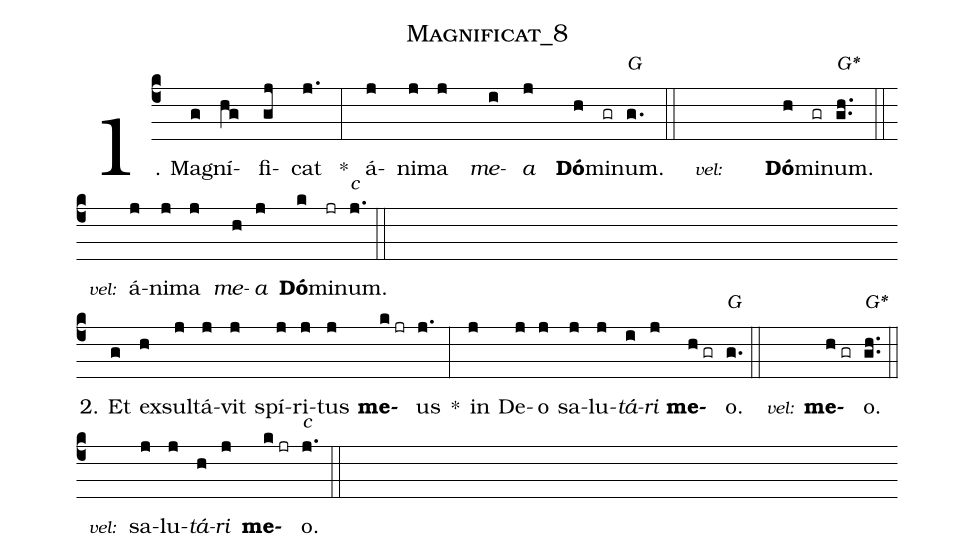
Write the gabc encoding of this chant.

name:Magnificat_8;
%%
(c4) 1. Ma(g)gní(hg)fi(gj)cat(j.) *(:) á(j)ni(j)ma(j) <i>me</i>(i)<i>a</i>(j) <b>Dó</b>(h)mi(gr)num.<alt>G</alt>(g.) (::) <eu> <v>\footnotesize\textit{vel:}</v>(////)  <b>Dó</b>(h)mi(gr)num.<alt>G*</alt></eu>(gh..) (::) <eu> <v>\footnotesize\textit{vel:}</v>(////) á(j)ni(j)ma(j) <i>me</i>(h)<i>a</i>(j) <b>Dó</b>(k)mi(jr)num.<alt>c</alt></eu>(j.) (::) (Z-)

2. Et(g) ex(h)sul(j)tá(j)vit(j) spí(j)ri(j)tus(j) <b>me</b>(k//jr)us(j.) *(:) in(j) De(j)o(j) sa(j)lu(j)<i>tá</i>(i)<i>ri</i>(j) <b>me</b>(h//gr)o.<alt>G</alt>(g.) (::) <eu> <v>\footnotesize\textit{vel:}</v>(////)  <b>me</b>(h//gr)o.<alt>G*</alt></eu>(gh..) (::) <eu> <v>\footnotesize\textit{vel:}</v>(////)  sa(j)lu(j)<i>tá</i>(h)<i>ri</i>(j) <b>me</b>(k//jr)o.<alt>c</alt></eu>(j.) (::)
